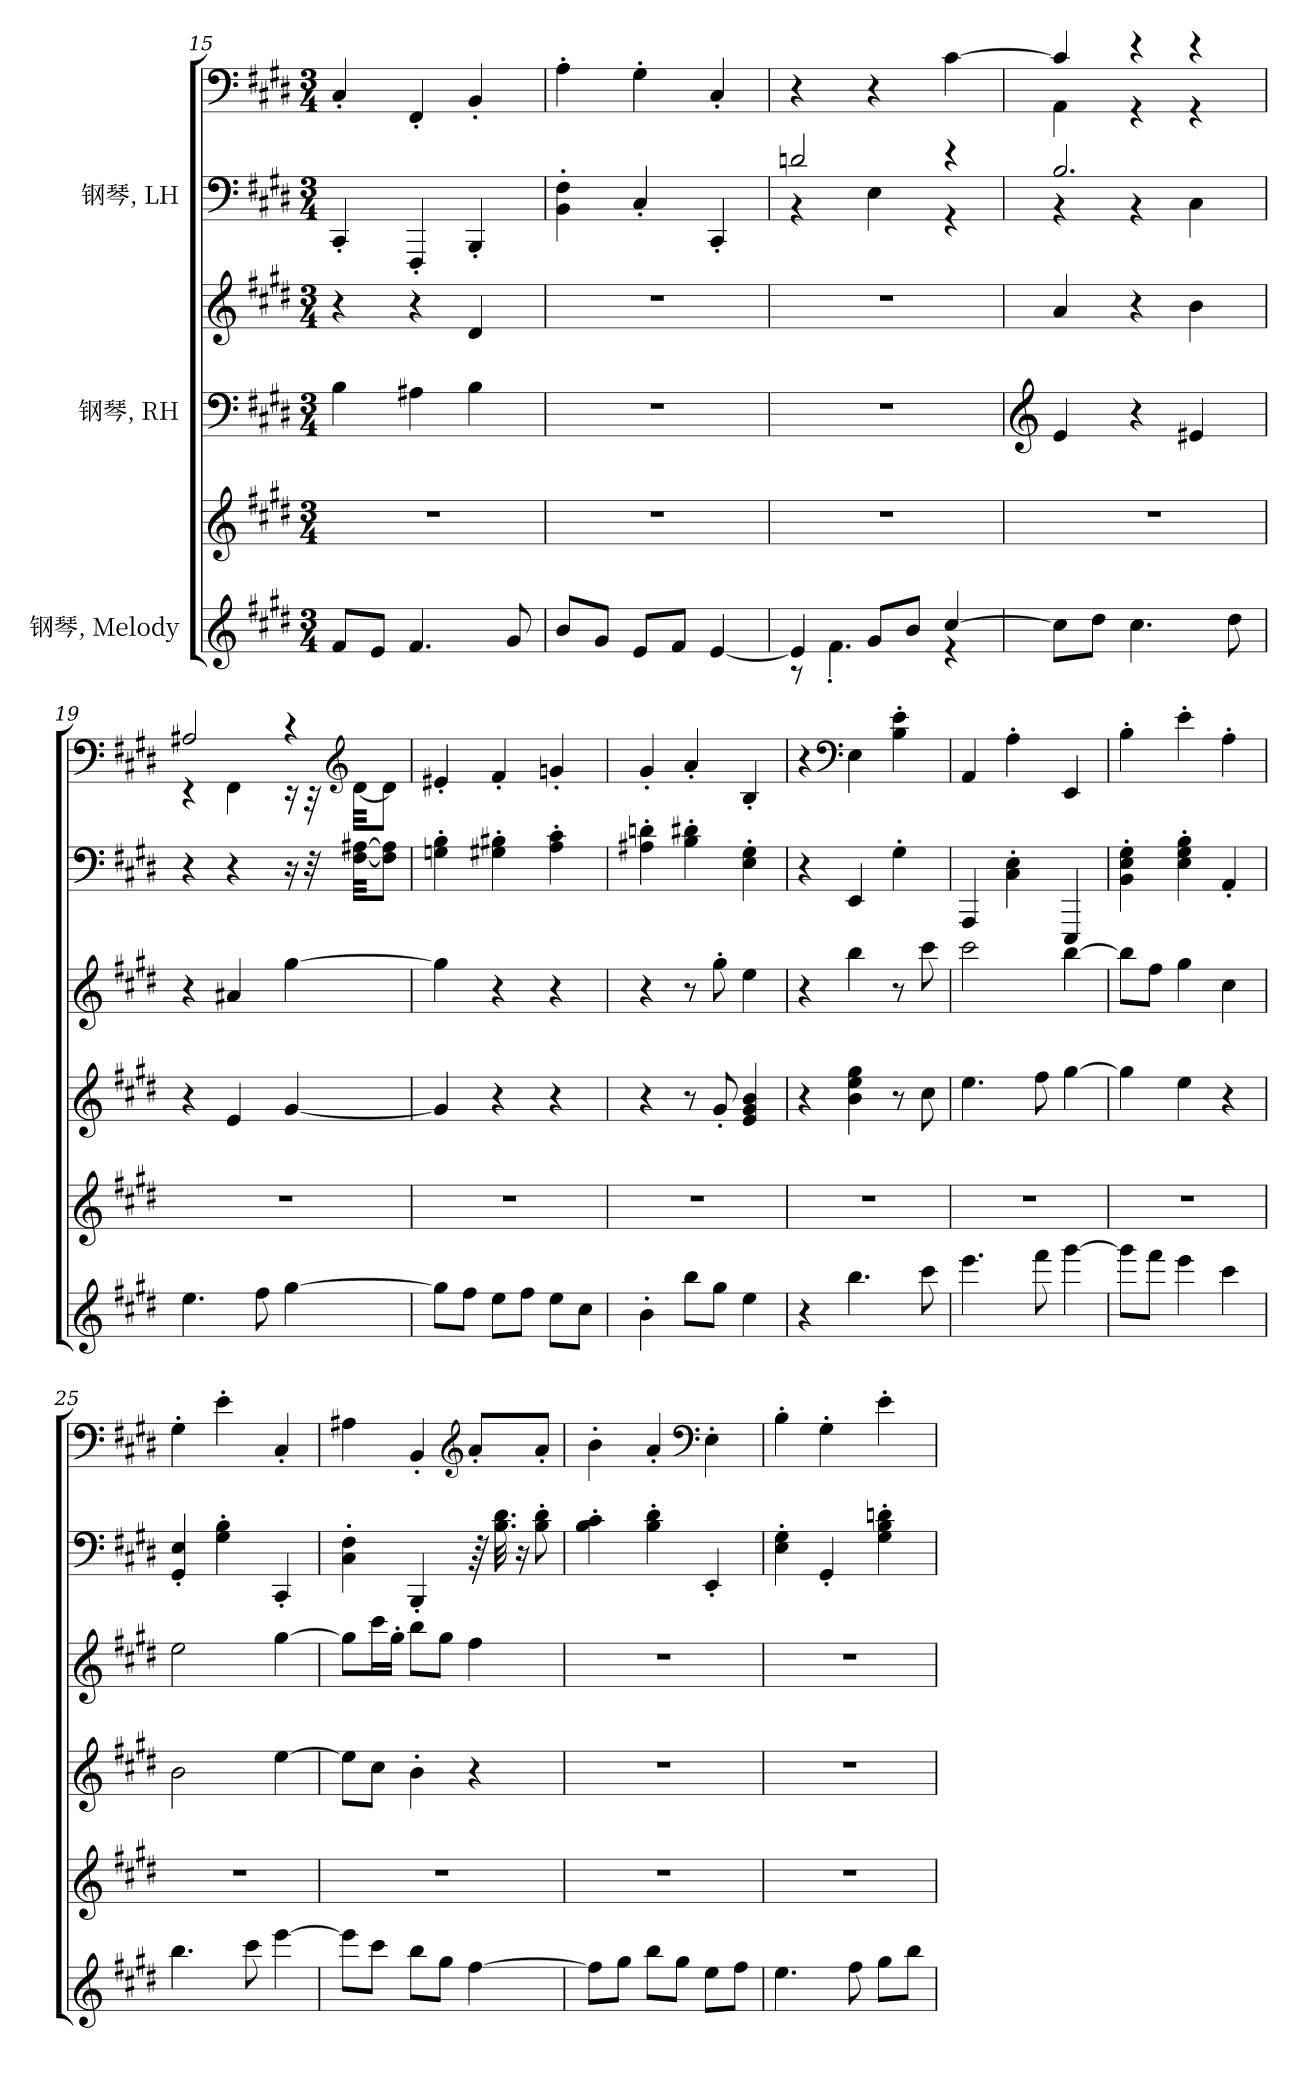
**kern	**kern	**kern	**kern	**kern	**kern
*part3	*part3	*part2	*part2	*part1	*part1
*staff6	*staff5	*staff4	*staff3	*staff2	*staff1
*I"钢琴, Melody	*	*I"钢琴, RH	*	*I"钢琴, LH	*
*clefG2	*clefG2	*clefF4	*clefG2	*clefF4	*clefF4
*k[f#c#g#d#]	*k[f#c#g#d#]	*k[f#c#g#d#]	*k[f#c#g#d#]	*k[f#c#g#d#]	*k[f#c#g#d#]
*M3/4	*M3/4	*M3/4	*M3/4	*M3/4	*M3/4
=15	=15	=15	=15	=15	=15
8f#/L	2.r	4B\	4r	4CC#'/	4C#'/
8e/J	.	.	.	.	.
4.f#/	.	4A#X\	4r	4FFF#'/	4FF#'/
.	.	4B\	4d#/	4BBB'/	4BB'/
8g#/	.	.	.	.	.
=16	=16	=16	=16	=16	=16
8b/L	2.r	2.r	2.r	4BB\' 4F#\'	4A'\
8g#/J	.	.	.	.	.
8e/L	.	.	.	4C#'/	4G#'\
8f#/J	.	.	.	.	.
[4e/	.	.	.	4CC#'/	4C#'/
=17	=17	=17	=17	=17	=17
*^	*	*	*	*^	*
4e/]	8r	2.r	2.r	2.r	2dn/	4r	4r
.	4.f#'\	.	.	.	.	.	.
8g#/L	.	.	.	.	.	4E\	4r
8b/J	.	.	.	.	.	.	.
[4cc#/	4r	.	.	.	4r	4r	[4c#\
*v	*v	*	*	*	*	*	*
!!LO:LB:g=z
=18	=18	=18	=18	=18	=18	=18
*	*	*clefG2	*	*	*	*
*	*	*	*	*	*	*^
8cc#\L]	2.r	4e/	4a/	2.B/	4r	4c#/]	4AA\
8dd#\J	.	.	.	.	.	.	.
4.cc#\	.	4r	4r	.	4r	4r	4r
.	.	4e#X/	4b\	.	4C#\	4r	4r
8dd#\	.	.	.	.	.	.	.
*	*	*	*	*v	*v	*	*
=19	=19	=19	=19	=19	=19	=19
4.ee\	2.r	4r	4r	4r	2A#X/	4r
.	.	4e/	4a#X/	4r	.	4FF#\
8ff#\	.	.	.	.	.	.
[4gg#\	.	[4g#/	[4gg#\	16r	4r	16r
.	.	.	.	32r	.	32r
*	*	*	*	*	*clefG2	*
.	.	.	.	[32F#\ [32A#X\KKL	.	[32d#\KKL
.	.	.	.	8F#\] 8A#\]J	.	8d#\J]
*	*	*	*	*	*v	*v
=20	=20	=20	=20	=20	=20
8gg#\L]	2.r	4g#/]	4gg#\]	4Gn\' 4B\'	4e#X'/
8ff#\J	.	.	.	.	.
8ee\L	.	4r	4r	4G#X\' 4B#X\'	4f#'/
8ff#\J	.	.	.	.	.
8ee\L	.	4r	4r	4A\' 4c#\'	4gn'/
8cc#\J	.	.	.	.	.
=21	=21	=21	=21	=21	=21
4b'\	2.r	4r	4r	4A#X\' 4dn\'	4g#'/
8bb\L	.	8r	8r	4B\' 4d#X\'	4a'/
8gg#\J	.	8g#'/	8gg#'\	.	.
4ee\	.	4e/ 4g#/ 4b/	4ee\	4E\' 4G#\'	4B'/
=22	=22	=22	=22	=22	=22
4r	2.r	4r	4r	4r	4r
*	*	*	*	*	*clefF4
4.bb\	.	4b\ 4ee\ 4gg#\	4bb\	4EE/	4E\
.	.	8r	8r	4G#'\	4B\' 4e\'
8ccc#\	.	8cc#\	8ccc#\	.	.
!!LO:PB:g=z
=23	=23	=23	=23	=23	=23
4.eee\	2.r	4.ee\	2ccc#\	4AAA/	4AA/
.	.	.	.	4C#\' 4E\'	4A'\
8fff#\	.	8ff#\	.	.	.
[4ggg#\	.	[4gg#\	[4bb\	4EEE/	4EE/
=24	=24	=24	=24	=24	=24
8ggg#\L]	2.r	4gg#\]	8bb\L]	4BB\' 4E\' 4G#\'	4B'\
8fff#\J	.	.	8ff#\J	.	.
4eee\	.	4ee\	4gg#\	4E\' 4G#\' 4B\'	4e'\
4ccc#\	.	4r	4cc#\	4AA'/	4A'\
=25	=25	=25	=25	=25	=25
4.bb\	2.r	2b\	2ee\	4GG#/' 4E/'	4G#'\
.	.	.	.	4G#\' 4B\'	4e'\
8ccc#\	.	.	.	.	.
[4eee\	.	[4ee\	[4gg#\	4CC#'/	4C#'/
=26	=26	=26	=26	=26	=26
8eee\L]	2.r	8ee\L]	8gg#\L]	4C#\' 4F#\'	4A#X\
8ccc#\J	.	8cc#\J	16ccc#\L	.	.
.	.	.	16gg#'\JJ	.	.
8bb\L	.	4b'\	8bb\L	4BBB'/	4BB'/
8gg#\J	.	.	8gg#\J	.	.
*	*	*	*	*	*clefG2
[4ff#\	.	4r	4ff#\	64r	8a'/L
.	.	.	.	32.B\ 32.d#\	.
.	.	.	.	16r	.
.	.	.	.	8B\' 8d#\'	8a'/J
=27	=27	=27	=27	=27	=27
8ff#\L]	2.r	2.r	2.r	4B\' 4c#\'	4b'\
8gg#\J	.	.	.	.	.
8bb\L	.	.	.	4B\' 4d#\'	4a'/
8gg#\J	.	.	.	.	.
*	*	*	*	*	*clefF4
8ee\L	.	.	.	4EE'/	4E'\
8ff#\J	.	.	.	.	.
=28	=28	=28	=28	=28	=28
4.ee\	2.r	2.r	2.r	4E\' 4G#\'	4B'\
.	.	.	.	4GG#'/	4G#'\
8ff#\	.	.	.	.	.
8gg#\L	.	.	.	4G#\' 4B\' 4dn\'	4e'\
8bb\J	.	.	.	.	.
=	=	=	=	=	=
*-	*-	*-	*-	*-	*-
